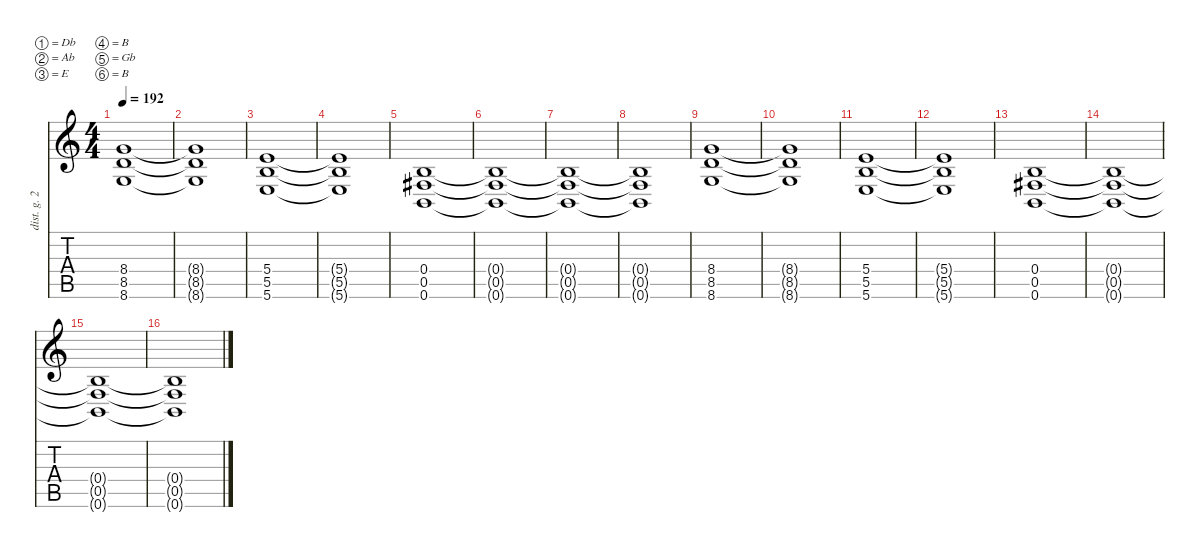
\defaultSystemsLayout 4
\hideDynamics
\bracketExtendMode nobrackets
\otherSystemsTrackNameOrientation horizontal
\track ("Distortion Guitar 2" "dist. g. 2") {instrument distortionguitar}
\staff {score tabs}
\tuning (Db4 Ab3 E3 B2 Gb2 B1)
\ts (4 4)
\tempo 192
\clef g2
\ks c
(8.6 8.5 8.4).1{dy ff beam Up} |
(8.6{t} 8.5{t} 8.4{t}).1{beam Up} |
(5.6 5.5 5.4).1{beam Up} |
(5.6{t} 5.5{t} 5.4{t}).1{beam Up} |
(0.6 0.5{acc #} 0.4).1{beam Up} |
(0.6{t} 0.5{t acc #} 0.4{t}).1{beam Up} |
(0.6{t} 0.5{t acc #} 0.4{t}).1{beam Up} |
(0.6{t} 0.5{t acc #} 0.4{t}).1{beam Up} |
(8.6 8.5 8.4).1{beam Up} |
(8.6{t} 8.5{t} 8.4{t}).1{beam Up} |
(5.6 5.5 5.4).1{beam Up} |
(5.6{t} 5.5{t} 5.4{t}).1{beam Up} |
(0.6 0.5{acc #} 0.4).1{beam Up} |
(0.6{t} 0.5{t acc #} 0.4{t}).1{beam Up} |
(0.6{t} 0.5{t acc #} 0.4{t}).1{beam Up} |
(0.6{t} 0.5{t acc #} 0.4{t}).1{beam Up}
